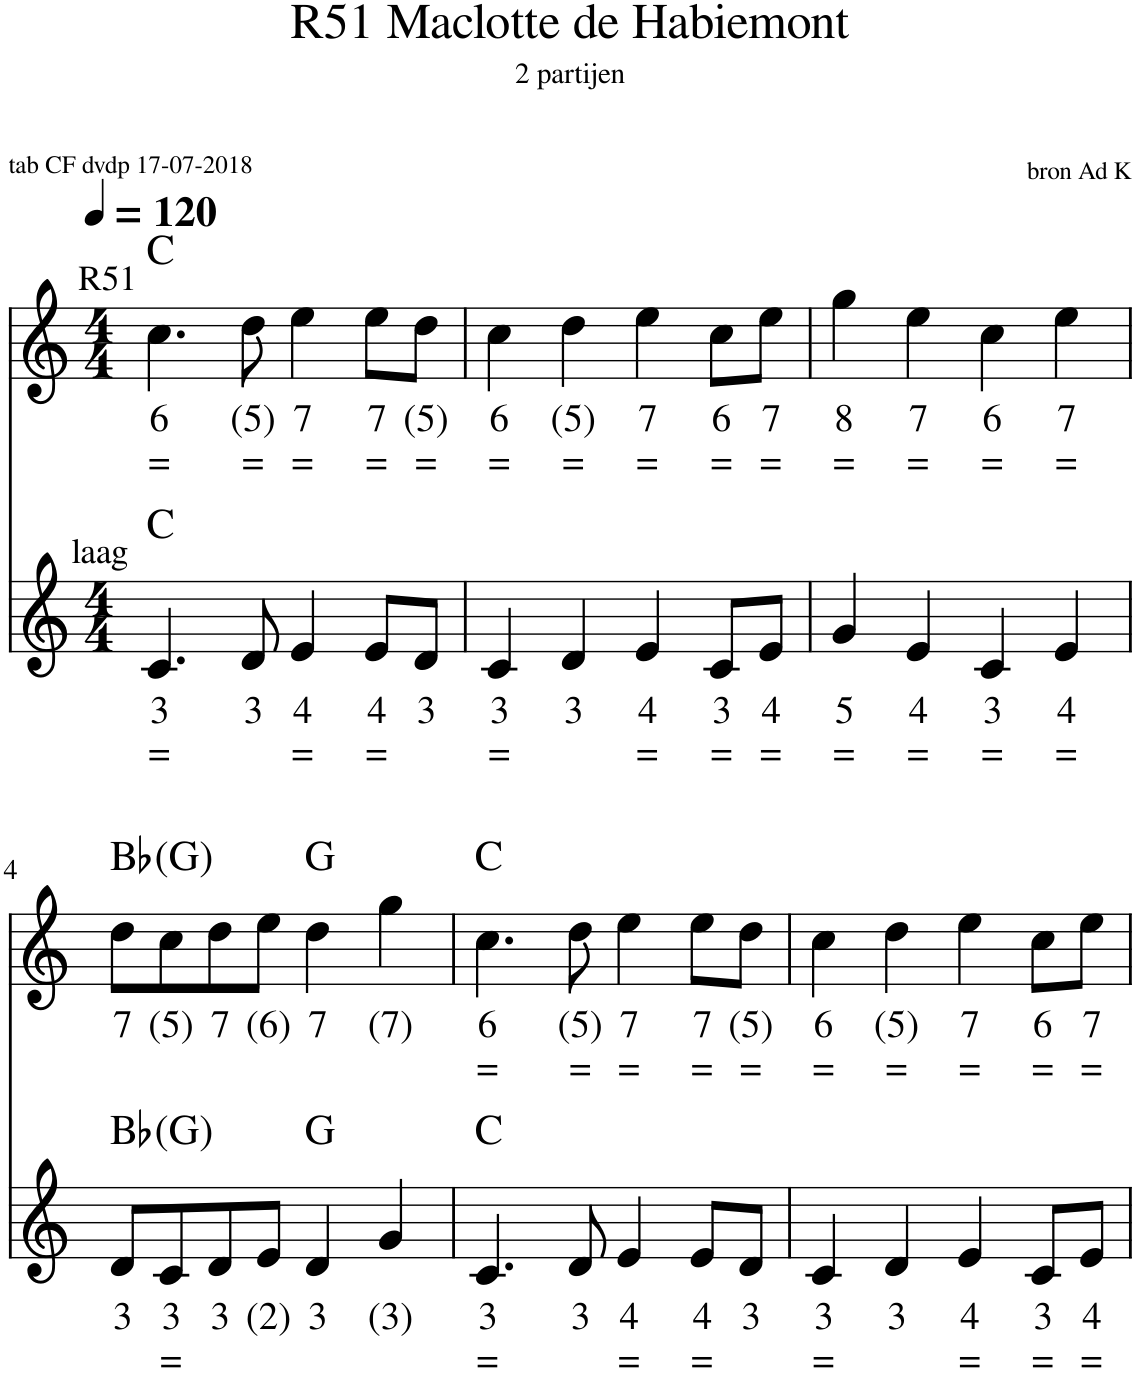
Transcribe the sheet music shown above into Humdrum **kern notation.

**kern	**text	**text	**kern	**text	**text	**harte
*part2	*part2	*part2	*part1	*part1	*part1	*part1
*staff2	*staff2	*staff2	*staff1	*staff1	*staff1	*
*I"Stem	*	*	*I"Stem	*	*	*
*clefG2	*	*	*clefG2	*	*	*
*k[]	*	*	*k[]	*	*	*
*M4/4	*	*	*M4/4	*	*	*
*MM120	*	*	*MM120	*	*	*
=1	=1	=1	=1	=1	=1	=1
!	!	!	!LO:TX:a:t=R51	!	!	!
!LO:TX:a:t=laag	!	!	!	!	!	!
!	!LO:LY:b	!LO:LY:b	!	!LO:LY:b	!LO:LY:b	!
4.c/	3	=	4.cc\	6	=	C:maj
!	!LO:LY:b	!	!	!LO:LY:b	!LO:LY:b	!
8d/	3	.	8dd\	(5)	=	.
!	!LO:LY:b	!LO:LY:b	!	!LO:LY:b	!LO:LY:b	!
4e/	4	=	4ee\	7	=	.
!	!LO:LY:b	!LO:LY:b	!	!LO:LY:b	!LO:LY:b	!
8e/L	4	=	8ee\L	7	=	.
!	!LO:LY:b	!	!	!LO:LY:b	!LO:LY:b	!
8d/J	3	.	8dd\J	(5)	=	.
=2	=2	=2	=2	=2	=2	=2
!	!LO:LY:b	!LO:LY:b	!	!LO:LY:b	!LO:LY:b	!
4c/	3	=	4cc\	6	=	.
!	!LO:LY:b	!	!	!LO:LY:b	!LO:LY:b	!
4d/	3	.	4dd\	(5)	=	.
!	!LO:LY:b	!LO:LY:b	!	!LO:LY:b	!LO:LY:b	!
4e/	4	=	4ee\	7	=	.
!	!LO:LY:b	!LO:LY:b	!	!LO:LY:b	!LO:LY:b	!
8c/L	3	=	8cc\L	6	=	.
!	!LO:LY:b	!LO:LY:b	!	!LO:LY:b	!LO:LY:b	!
8e/J	4	=	8ee\J	7	=	.
=3	=3	=3	=3	=3	=3	=3
!	!LO:LY:b	!LO:LY:b	!	!LO:LY:b	!LO:LY:b	!
4g/	5	=	4gg\	8	=	.
!	!LO:LY:b	!LO:LY:b	!	!LO:LY:b	!LO:LY:b	!
4e/	4	=	4ee\	7	=	.
!	!LO:LY:b	!LO:LY:b	!	!LO:LY:b	!LO:LY:b	!
4c/	3	=	4cc\	6	=	.
!	!LO:LY:b	!LO:LY:b	!	!LO:LY:b	!LO:LY:b	!
4e/	4	=	4ee\	7	=	.
!!LO:LB:g=z
=4	=4	=4	=4	=4	=4	=4
!	!LO:LY:b	!	!	!LO:LY:b	!	!
8d/L	3	.	8dd\L	7	.	Bb:maj
!	!LO:LY:b	!LO:LY:b	!	!LO:LY:b	!	!
8c/	3	=	8cc\	(5)	.	.
!	!LO:LY:b	!	!	!LO:LY:b	!	!
8d/	3	.	8dd\	7	.	.
!	!LO:LY:b	!	!	!LO:LY:b	!	!
8e/J	(2)	.	8ee\J	(6)	.	.
!	!LO:LY:b	!	!	!LO:LY:b	!	!
4d/	3	.	4dd\	7	.	G:maj
!	!LO:LY:b	!	!	!LO:LY:b	!	!
4g/	(3)	.	4gg\	(7)	.	.
=5	=5	=5	=5	=5	=5	=5
!	!LO:LY:b	!LO:LY:b	!	!LO:LY:b	!LO:LY:b	!
4.c/	3	=	4.cc\	6	=	C:maj
!	!LO:LY:b	!	!	!LO:LY:b	!LO:LY:b	!
8d/	3	.	8dd\	(5)	=	.
!	!LO:LY:b	!LO:LY:b	!	!LO:LY:b	!LO:LY:b	!
4e/	4	=	4ee\	7	=	.
!	!LO:LY:b	!LO:LY:b	!	!LO:LY:b	!LO:LY:b	!
8e/L	4	=	8ee\L	7	=	.
!	!LO:LY:b	!	!	!LO:LY:b	!LO:LY:b	!
8d/J	3	.	8dd\J	(5)	=	.
=6	=6	=6	=6	=6	=6	=6
!	!LO:LY:b	!LO:LY:b	!	!LO:LY:b	!LO:LY:b	!
4c/	3	=	4cc\	6	=	.
!	!LO:LY:b	!	!	!LO:LY:b	!LO:LY:b	!
4d/	3	.	4dd\	(5)	=	.
!	!LO:LY:b	!LO:LY:b	!	!LO:LY:b	!LO:LY:b	!
4e/	4	=	4ee\	7	=	.
!	!LO:LY:b	!LO:LY:b	!	!LO:LY:b	!LO:LY:b	!
8c/L	3	=	8cc\L	6	=	.
!	!LO:LY:b	!LO:LY:b	!	!LO:LY:b	!LO:LY:b	!
8e/J	4	=	8ee\J	7	=	.
=	=	=	=	=	=	=
*-	*-	*-	*-	*-	*-	*-
